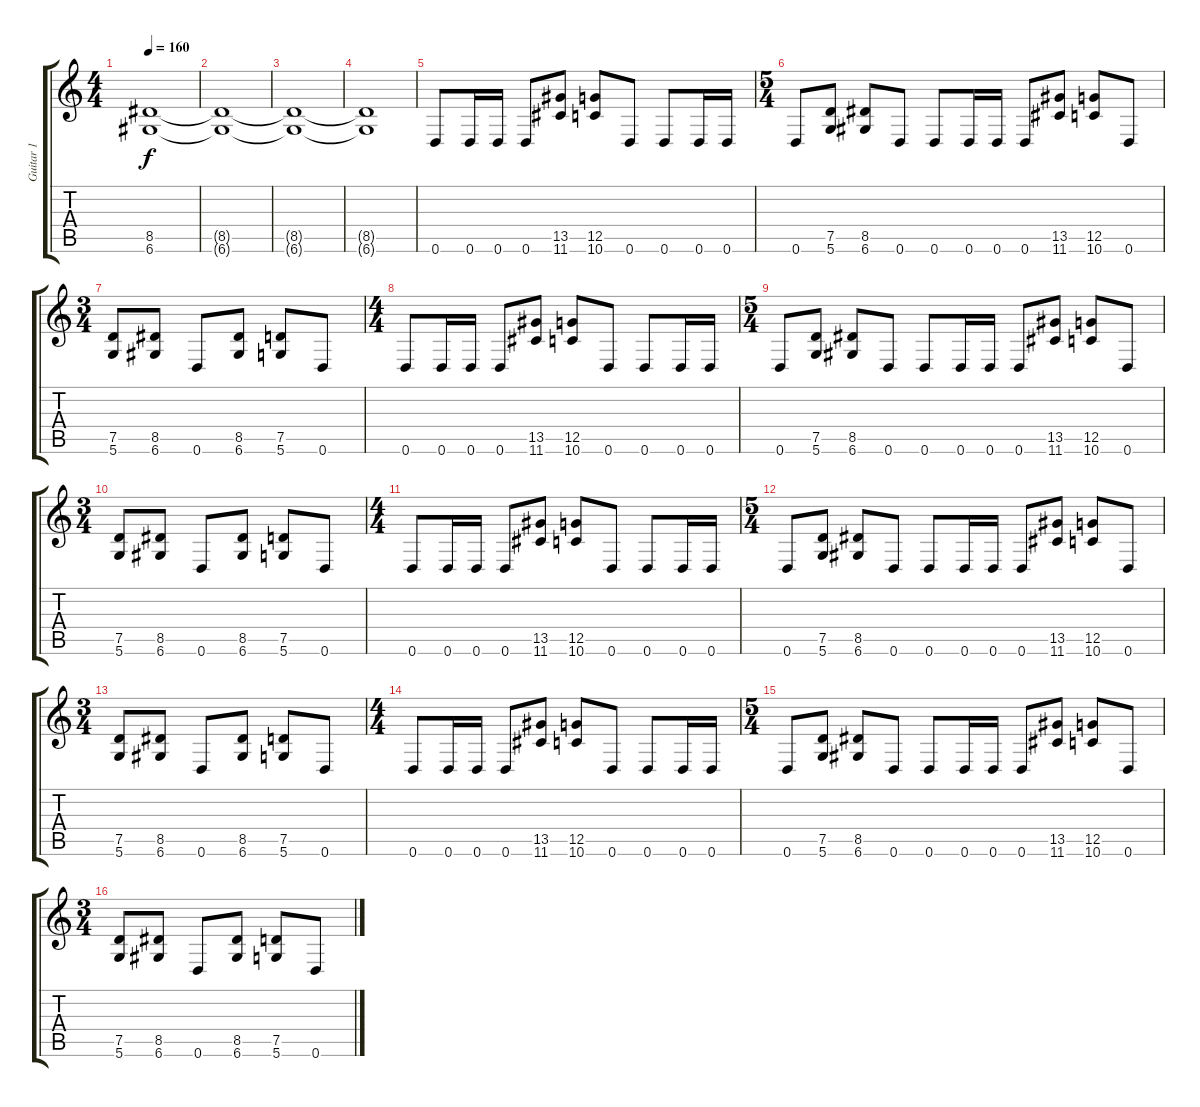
\track ("Guitar 1" "Guitar 1") {instrument distortionguitar}
\staff {score tabs}
\tuning (D4 A3 F3 C3 G2 D2) {hide}
\ts (4 4)
\tempo 160
\clef g2
\ks c
(8.5{t} 6.6{t}).1{dy f} |
(8.5{t} 6.6{t}).1 |
(8.5{t} 6.6{t}).1 |
(8.5{t} 6.6{t}).1 |
0.6.8 0.6.16 0.6.16 0.6.8 (13.5 11.6).8 (12.5 10.6).8 0.6.8 0.6.8 0.6.16 0.6.16 |
\ts (5 4)
0.6.8 (7.5 5.6).8 (8.5 6.6).8 0.6.8 0.6.8 0.6.16 0.6.16 0.6.8 (13.5 11.6).8 (12.5 10.6).8 0.6.8 |
\ts (3 4)
(7.5 5.6).8 (8.5 6.6).8 0.6.8 (8.5 6.6).8 (7.5 5.6).8 0.6.8 |
\ts (4 4)
0.6.8 0.6.16 0.6.16 0.6.8 (13.5 11.6).8 (12.5 10.6).8 0.6.8 0.6.8 0.6.16 0.6.16 |
\ts (5 4)
0.6.8 (7.5 5.6).8 (8.5 6.6).8 0.6.8 0.6.8 0.6.16 0.6.16 0.6.8 (13.5 11.6).8 (12.5 10.6).8 0.6.8 |
\ts (3 4)
(7.5 5.6).8 (8.5 6.6).8 0.6.8 (8.5 6.6).8 (7.5 5.6).8 0.6.8 |
\ts (4 4)
0.6.8 0.6.16 0.6.16 0.6.8 (13.5 11.6).8 (12.5 10.6).8 0.6.8 0.6.8 0.6.16 0.6.16 |
\ts (5 4)
0.6.8 (7.5 5.6).8 (8.5 6.6).8 0.6.8 0.6.8 0.6.16 0.6.16 0.6.8 (13.5 11.6).8 (12.5 10.6).8 0.6.8 |
\ts (3 4)
(7.5 5.6).8 (8.5 6.6).8 0.6.8 (8.5 6.6).8 (7.5 5.6).8 0.6.8 |
\ts (4 4)
0.6.8 0.6.16 0.6.16 0.6.8 (13.5 11.6).8 (12.5 10.6).8 0.6.8 0.6.8 0.6.16 0.6.16 |
\ts (5 4)
0.6.8 (7.5 5.6).8 (8.5 6.6).8 0.6.8 0.6.8 0.6.16 0.6.16 0.6.8 (13.5 11.6).8 (12.5 10.6).8 0.6.8 |
\ts (3 4)
(7.5 5.6).8 (8.5 6.6).8 0.6.8 (8.5 6.6).8 (7.5 5.6).8 0.6.8
